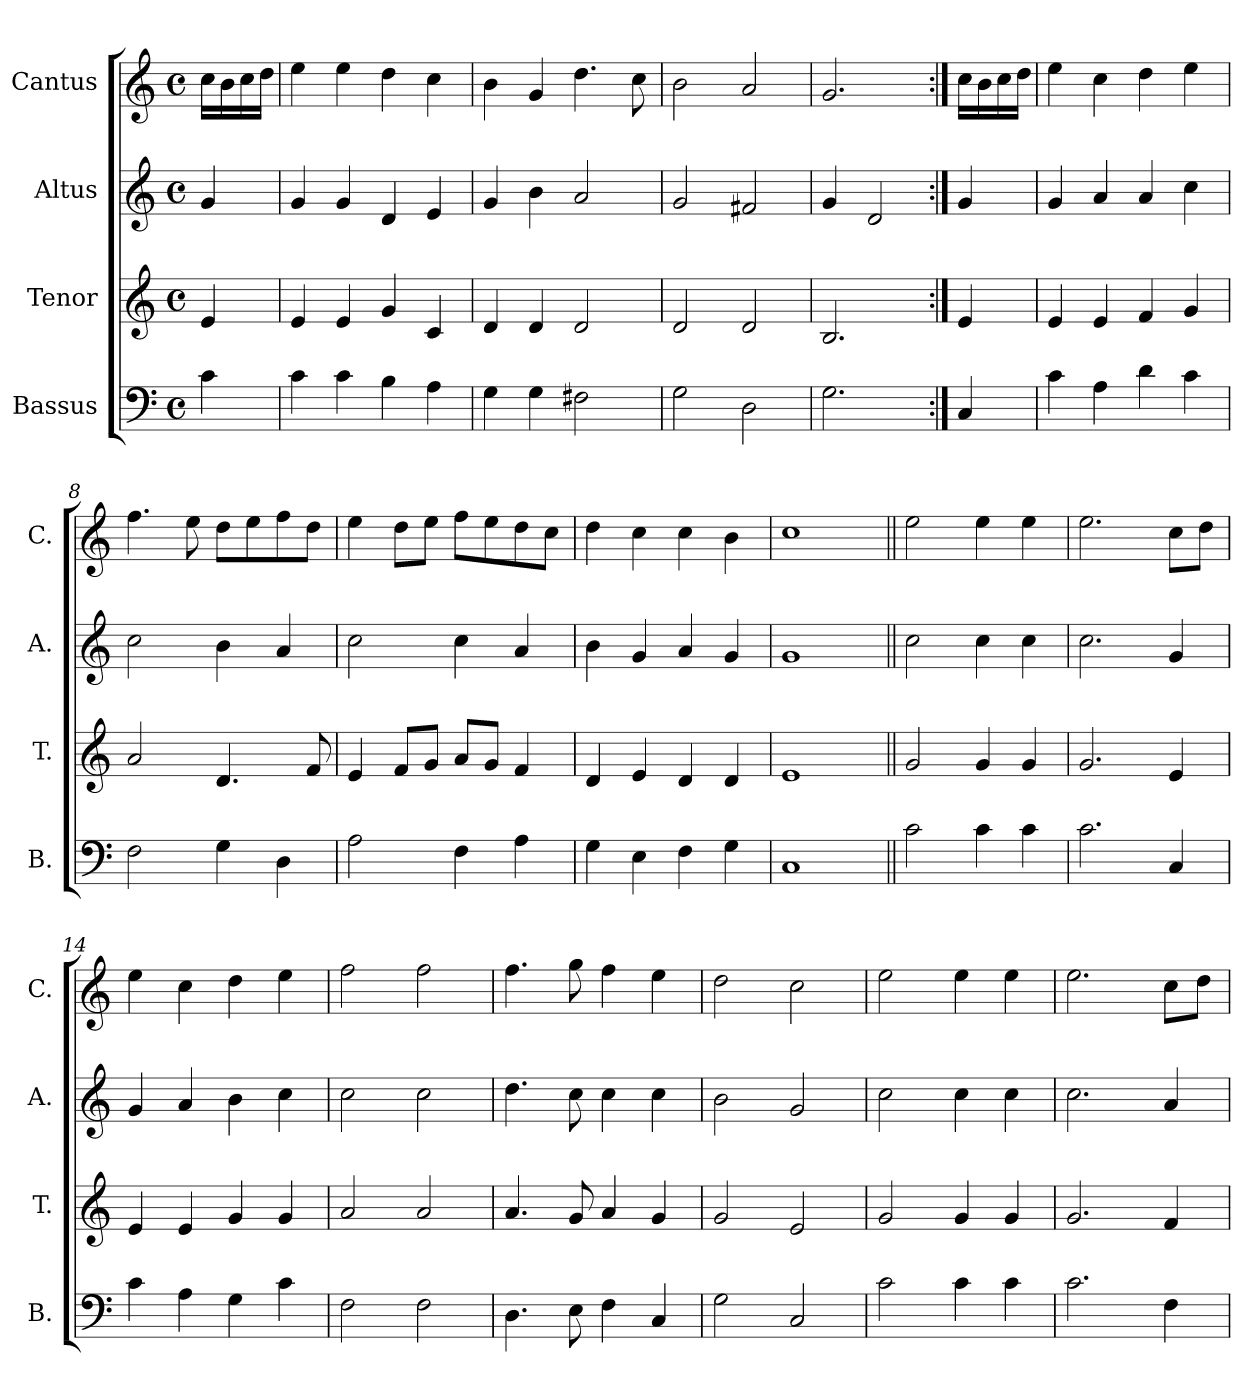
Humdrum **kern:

**kern	**kern	**kern	**kern
*part4	*part3	*part2	*part1
*staff4	*staff3	*staff2	*staff1
*I"Bassus	*I"Tenor	*I"Altus	*I"Cantus
*I'B.	*I'T.	*I'A.	*I'C.
*clefF4	*clefG2	*clefG2	*clefG2
*k[]	*k[]	*k[]	*k[]
*C:	*C:	*C:	*C:
*M4/4	*M4/4	*M4/4	*M4/4
*met(c)	*met(c)	*met(c)	*met(c)
=1	=1	=1	=1
4c\	4e/	4g/	16cc\LL
.	.	.	16b\
.	.	.	16cc\
.	.	.	16dd\JJ
=2	=2	=2	=2
4c\	4e/	4g/	4ee\
4c\	4e/	4g/	4ee\
4B\	4g/	4d/	4dd\
4A\	4c/	4e/	4cc\
=3	=3	=3	=3
4G\	4d/	4g/	4b\
4G\	4d/	4b\	4g/
2F#X\	2d/	2a/	4.dd\
.	.	.	8cc\
=4	=4	=4	=4
2G\	2d/	2g/	2b\
2D\	2d/	2f#X/	2a/
=5	=5	=5	=5
2.G\	2.B/	4g/	2.g/
.	.	2d/	.
=6:|!	=6:|!	=6:|!	=6:|!
4C/	4e/	4g/	16cc\LL
.	.	.	16b\
.	.	.	16cc\
.	.	.	16dd\JJ
=7	=7	=7	=7
4c\	4e/	4g/	4ee\
4A\	4e/	4a/	4cc\
4d\	4f/	4a/	4dd\
4c\	4g/	4cc\	4ee\
=8	=8	=8	=8
2F\	2a/	2cc\	4.ff\
.	.	.	8ee\
4G\	4.d/	4b\	8dd\L
.	.	.	8ee\
4D\	.	4a/	8ff\
.	8f/	.	8dd\J
=9	=9	=9	=9
2A\	4e/	2cc\	4ee\
.	8f/L	.	8dd\L
.	8g/J	.	8ee\J
4F\	8a/L	4cc\	8ff\L
.	8g/J	.	8ee\
4A\	4f/	4a/	8dd\
.	.	.	8cc\J
!!LO:LB:g=z
=10	=10	=10	=10
4G\	4d/	4b\	4dd\
4E\	4e/	4g/	4cc\
4F\	4d/	4a/	4cc\
4G\	4d/	4g/	4b\
=11	=11	=11	=11
1C/	1e/	1g/	1cc\
=12||	=12||	=12||	=12||
2c\	2g/	2cc\	2ee\
4c\	4g/	4cc\	4ee\
4c\	4g/	4cc\	4ee\
=13	=13	=13	=13
2.c\	2.g/	2.cc\	2.ee\
4C/	4e/	4g/	8cc\L
.	.	.	8dd\J
=14	=14	=14	=14
4c\	4e/	4g/	4ee\
4A\	4e/	4a/	4cc\
4G\	4g/	4b\	4dd\
4c\	4g/	4cc\	4ee\
=15	=15	=15	=15
2F\	2a/	2cc\	2ff\
2F\	2a/	2cc\	2ff\
=16	=16	=16	=16
4.D\	4.a/	4.dd\	4.ff\
8E\	8g/	8cc\	8gg\
4F\	4a/	4cc\	4ff\
4C/	4g/	4cc\	4ee\
=17	=17	=17	=17
2G\	2g/	2b\	2dd\
2C/	2e/	2g/	2cc\
=18	=18	=18	=18
2c\	2g/	2cc\	2ee\
4c\	4g/	4cc\	4ee\
4c\	4g/	4cc\	4ee\
=19	=19	=19	=19
2.c\	2.g/	2.cc\	2.ee\
4F\	4f/	4a/	8cc\L
.	.	.	8dd\J
=	=	=	=
*-	*-	*-	*-
